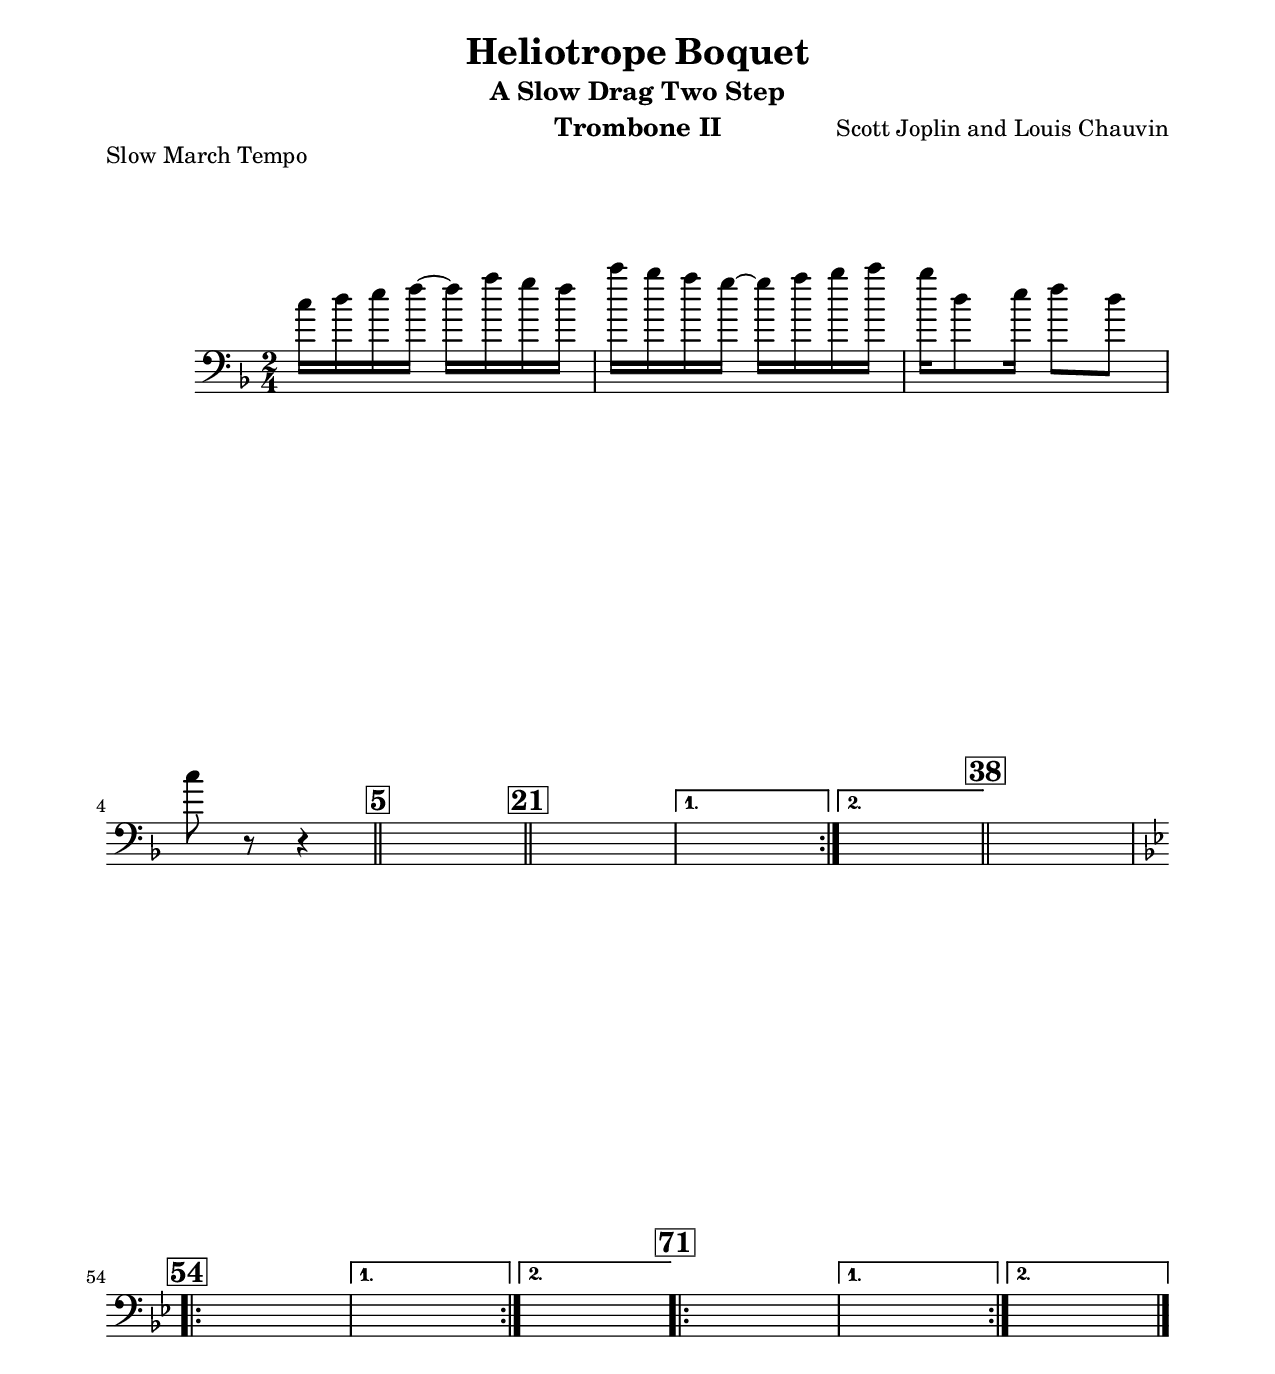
\version "2.22.2"

\include "config.lyi"
\include "defs.lyi"
\version "2.22.2"

\include "config.lyi"
\include "defs.lyi"

tromboneTwoDynamics =
{
  s2*4 |
  % 5
  s2*16 |

  \repeat volta 2
  {
    % 21
    s2*15 |
  }
  \alternative
  {
    {
      s2 |
    }
    {
      s2 |
    }
  }

  % 38
  s2*16 |

  \repeat volta 2
  {
    % 54
    s2*15 |
  }
  \alternative
  {
    {
      s2 |
    }
    {
      s2 |
    }
  }

  \repeat volta 2
  {
    % 71
    s2*15 |
  }
  \alternative
  {
    {
      s2 |
    }
    {
      s2 |
    }
  }
}


tromboneTwoCues =
{
  \time 2/4
  \clef bass
  \key g \major

  s2*53 |

  \key c \major
  s2*34 |
}


tromboneTwoNotCues =
{
  \time 2/4
  \clef bass
  \key g \major

  s2*53 |

  \key c \major
  s2*34 |
}


tromboneTwoNotes =
{
  d16 e fis g~g b a g |
  d'16 c b a~a b c d |
  c16 e,8 fis16 g8 e |
  d8 r r4 |

  % 5
  s2*16 |

  \repeat volta 2
  {
    % 21
    s2*15 |
  }
  \alternative
  {
    {
      s2 |
    }
    {
      s2 |
    }
  }

  % 38
  s2*16 |

  \repeat volta 2
  {
    % 54
    s2*15 |
  }
  \alternative
  {
    {
      s2 |
    }
    {
      s2 |
    }
  }

  \repeat volta 2
  {
    % 71
    s2*15 |
  }
  \alternative
  {
    {
      s2 |
    }
    {
      s2 |
    }
  }
}

tromboneTwoScore = \transpose c \concertKey \relative c' { << \tromboneTwoNotes \tromboneTwoNotCues \tromboneTwoDynamics >> }
tromboneTwoPart  = \transpose c \concertKey \relative c' { << \tromboneTwoNotes \tromboneTwoCues    \tromboneTwoDynamics >> }


instrument = "Trombone II"

notes = \tromboneTwoPart

\include "part.lyi"
